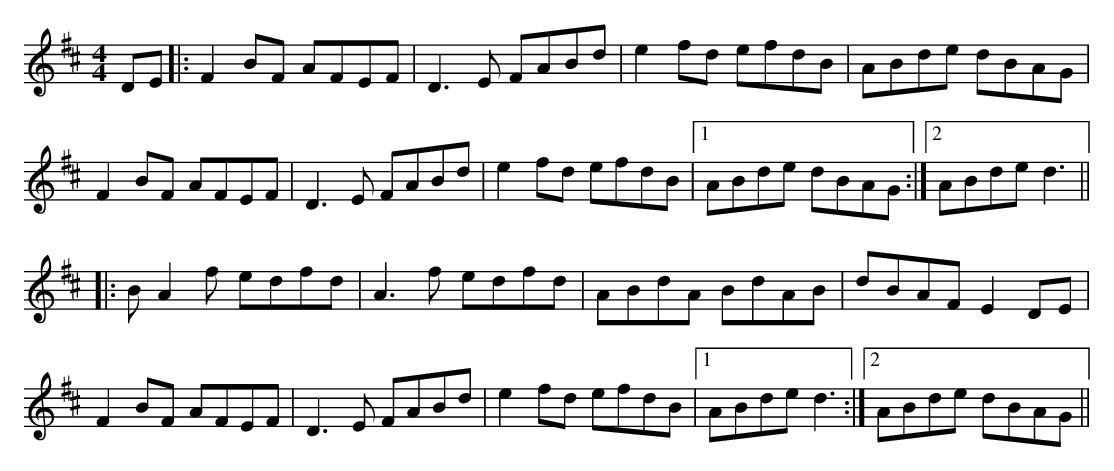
X:1
M:4/4
K:D
DE|:F2 BF AFEF|D3E FABd|e2 fd efdB|ABde dBAG|
F2 BF AFEF|D3E FABd|e2 fd efdB|1 ABde dBAG:|2 ABde d3||
|:B A2 f edfd|A3 f edfd|ABdA BdAB|dBAF E2 DE|
F2 BF AFEF|D3E FABd|e2 fd efdB|1 ABde d3:|2 ABde dBAG||
